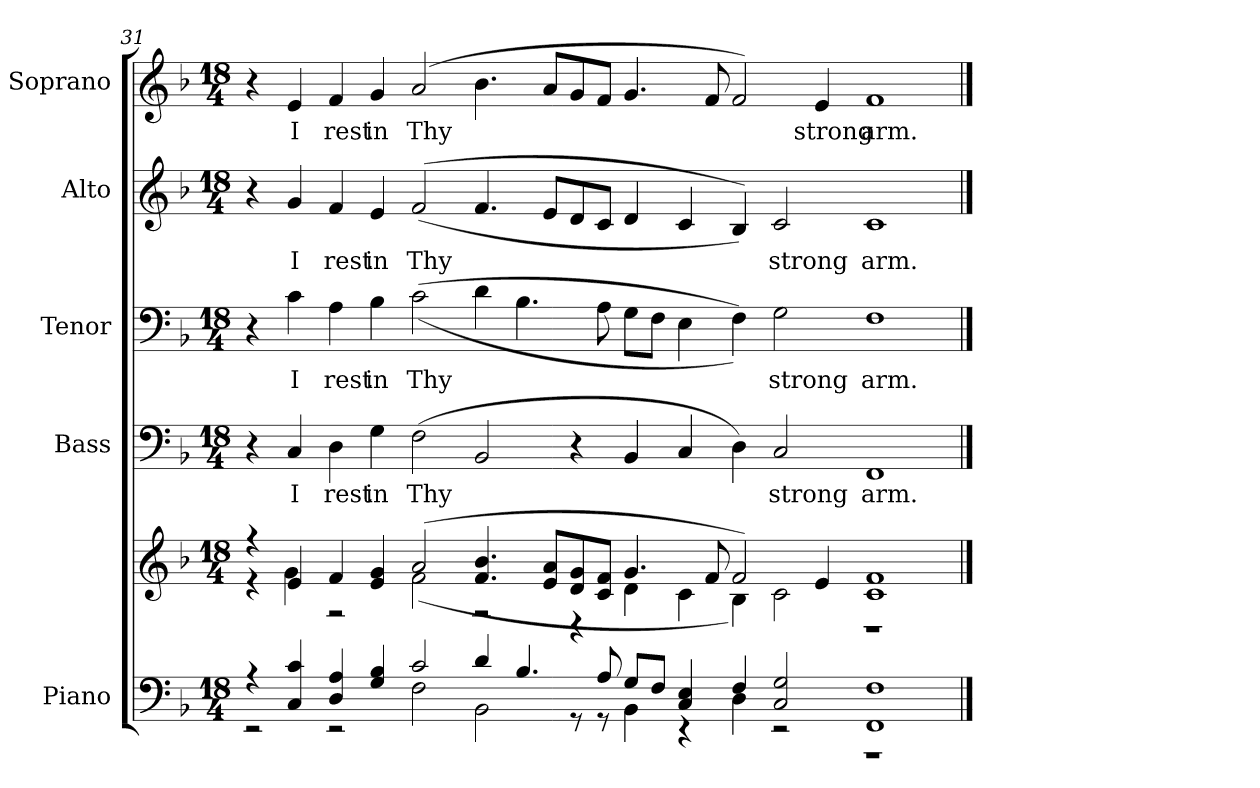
**kern	**kern	**kern	**text	**kern	**text	**kern	**text	**kern	**text
*part5	*part5	*part4	*part4	*part3	*part3	*part2	*part2	*part1	*part1
*staff6	*staff5	*staff4	*staff4	*staff3	*staff3	*staff2	*staff2	*staff1	*staff1
*I"Piano	*	*I"Bass	*	*I"Tenor	*	*I"Alto	*	*I"Soprano	*
*I'Pno.	*	*I'B.	*	*I'T.	*	*I'A.	*	*I'S.	*
!!LO:PB:g=z
*clefF4	*clefG2	*clefF4	*	*clefF4	*	*clefG2	*	*clefG2	*
*k[b-]	*k[b-]	*k[b-]	*	*k[b-]	*	*k[b-]	*	*k[b-]	*
*F:	*F:	*F:	*	*F:	*	*F:	*	*F:	*
*M18/4	*M18/4	*M18/4	*	*M18/4	*	*M18/4	*	*M18/4	*
=31	=31	=31	=31	=31	=31	=31	=31	=31	=31
*^	*^	*	*	*	*	*	*	*	*
4r	2r	4r	4r	4r	.	4r	.	4r	.	4r	.
!	!	!	!	!	!LO:LY:b:color=#000000	!	!	!	!	!	!
!	!	!	!	!	!	!	!LO:LY:b:color=#000000	!	!	!	!
!	!	!	!	!	!	!	!	!	!LO:LY:b:color=#000000	!	!
!	!	!	!	!	!	!	!	!	!	!	!LO:LY:b:color=#000000
4Ci/ 4ci	.	4ei/	4gi\	4Ci/	I	4ci\	I	4gi/	I	4ei/	I
!	!	!	!	!	!LO:LY:b:color=#000000	!	!	!	!	!	!
!	!	!	!	!	!	!	!LO:LY:b:color=#000000	!	!	!	!
!	!	!	!	!	!	!	!	!	!LO:LY:b:color=#000000	!	!
!	!	!	!	!	!	!	!	!	!	!	!LO:LY:b:color=#000000
4Di/ 4Ai	2r	4fi/	2r	4Di\	rest	4Ai\	rest	4fi/	rest	4fi/	rest
!	!	!	!	!	!LO:LY:b:color=#000000	!	!	!	!	!	!
!	!	!	!	!	!	!	!LO:LY:b:color=#000000	!	!	!	!
!	!	!	!	!	!	!	!	!	!LO:LY:b:color=#000000	!	!
!	!	!	!	!	!	!	!	!	!	!	!LO:LY:b:color=#000000
4Gi/ 4B-i	.	4ei/ 4gi	.	4Gi\	in	4B-i\	in	4ei/	in	4gi/	in
!	!	!	!	!	!LO:LY:b:color=#000000	!	!	!	!	!	!
!	!	!	!	!	!	!	!LO:LY:b:color=#000000	!	!	!	!
!	!	!	!	!	!	!	!	!	!LO:LY:b:color=#000000	!	!
!	!	!	!	!	!	!	!	!	!	!	!LO:LY:b:color=#000000
2ci/	2Fi\	(2ai/	(2fi\	(2Fi\	Thy	((2ci\	Thy	((2fi/	Thy	(2ai/	Thy
4di/	2BB-i\	4.fi/ 4.b-i	2r	2BB-i/	.	4di\	.	4.fi/	.	4.b-i\	.
4.B-i/	.	.	.	.	.	4.B-i\	.	.	.	.	.
.	.	8ei/ 8aiL	.	.	.	.	.	8ei/L	.	8ai/L	.
.	8r	8di/ 8gi	4r	4r	.	.	.	8di/	.	8gi/	.
8Ai/	8r	8ci/ 8fiJ	.	.	.	8Ai\	.	8ci/J	.	8fi/J	.
8Gi/L	4BB-i\	4.gi/	4di\	4BB-i/	.	8Gi\L	.	4di/	.	4.gi/	.
8Fi/J	.	.	.	.	.	8Fi\J	.	.	.	.	.
4Ci/ 4Ei	4r	.	4ci\	4Ci/	.	4Ei\	.	4ci/	.	.	.
.	.	8fi/	.	.	.	.	.	.	.	8fi/	.
4Fi/	4Di\	2fi/)	4B-i\)	4Di\)	.	4Fi\))	.	4B-i/))	.	2fi/)	.
!	!	!	!	!	!LO:LY:b:color=#000000	!	!	!	!	!	!
!	!	!	!	!	!	!	!LO:LY:b:color=#000000	!	!	!	!
!	!	!	!	!	!	!	!	!	!LO:LY:b:color=#000000	!	!
2Ci/ 2Gi	2r	.	2ci\	2Ci/	strong	2Gi\	strong	2ci/	strong	.	.
!	!	!	!	!	!	!	!	!	!	!	!LO:LY:b:color=#000000
.	.	4ei/	.	.	.	.	.	.	.	4ei/	strong
!	!	!	!	!	!LO:LY:b:color=#000000	!	!	!	!	!	!
!	!	!	!	!	!	!	!LO:LY:b:color=#000000	!	!	!	!
!	!	!	!	!	!	!	!	!	!LO:LY:b:color=#000000	!	!
!	!	!	!	!	!	!	!	!	!	!	!LO:LY:b:color=#000000
1FFi 1Fi	1r	1ci 1fi	1r	1FFi	arm.	1Fi	arm.	1ci	arm.	1fi	arm.
*v	*v	*	*	*	*	*	*	*	*	*	*
*	*v	*v	*	*	*	*	*	*	*	*
==	==	==	==	==	==	==	==	==	==
*-	*-	*-	*-	*-	*-	*-	*-	*-	*-
